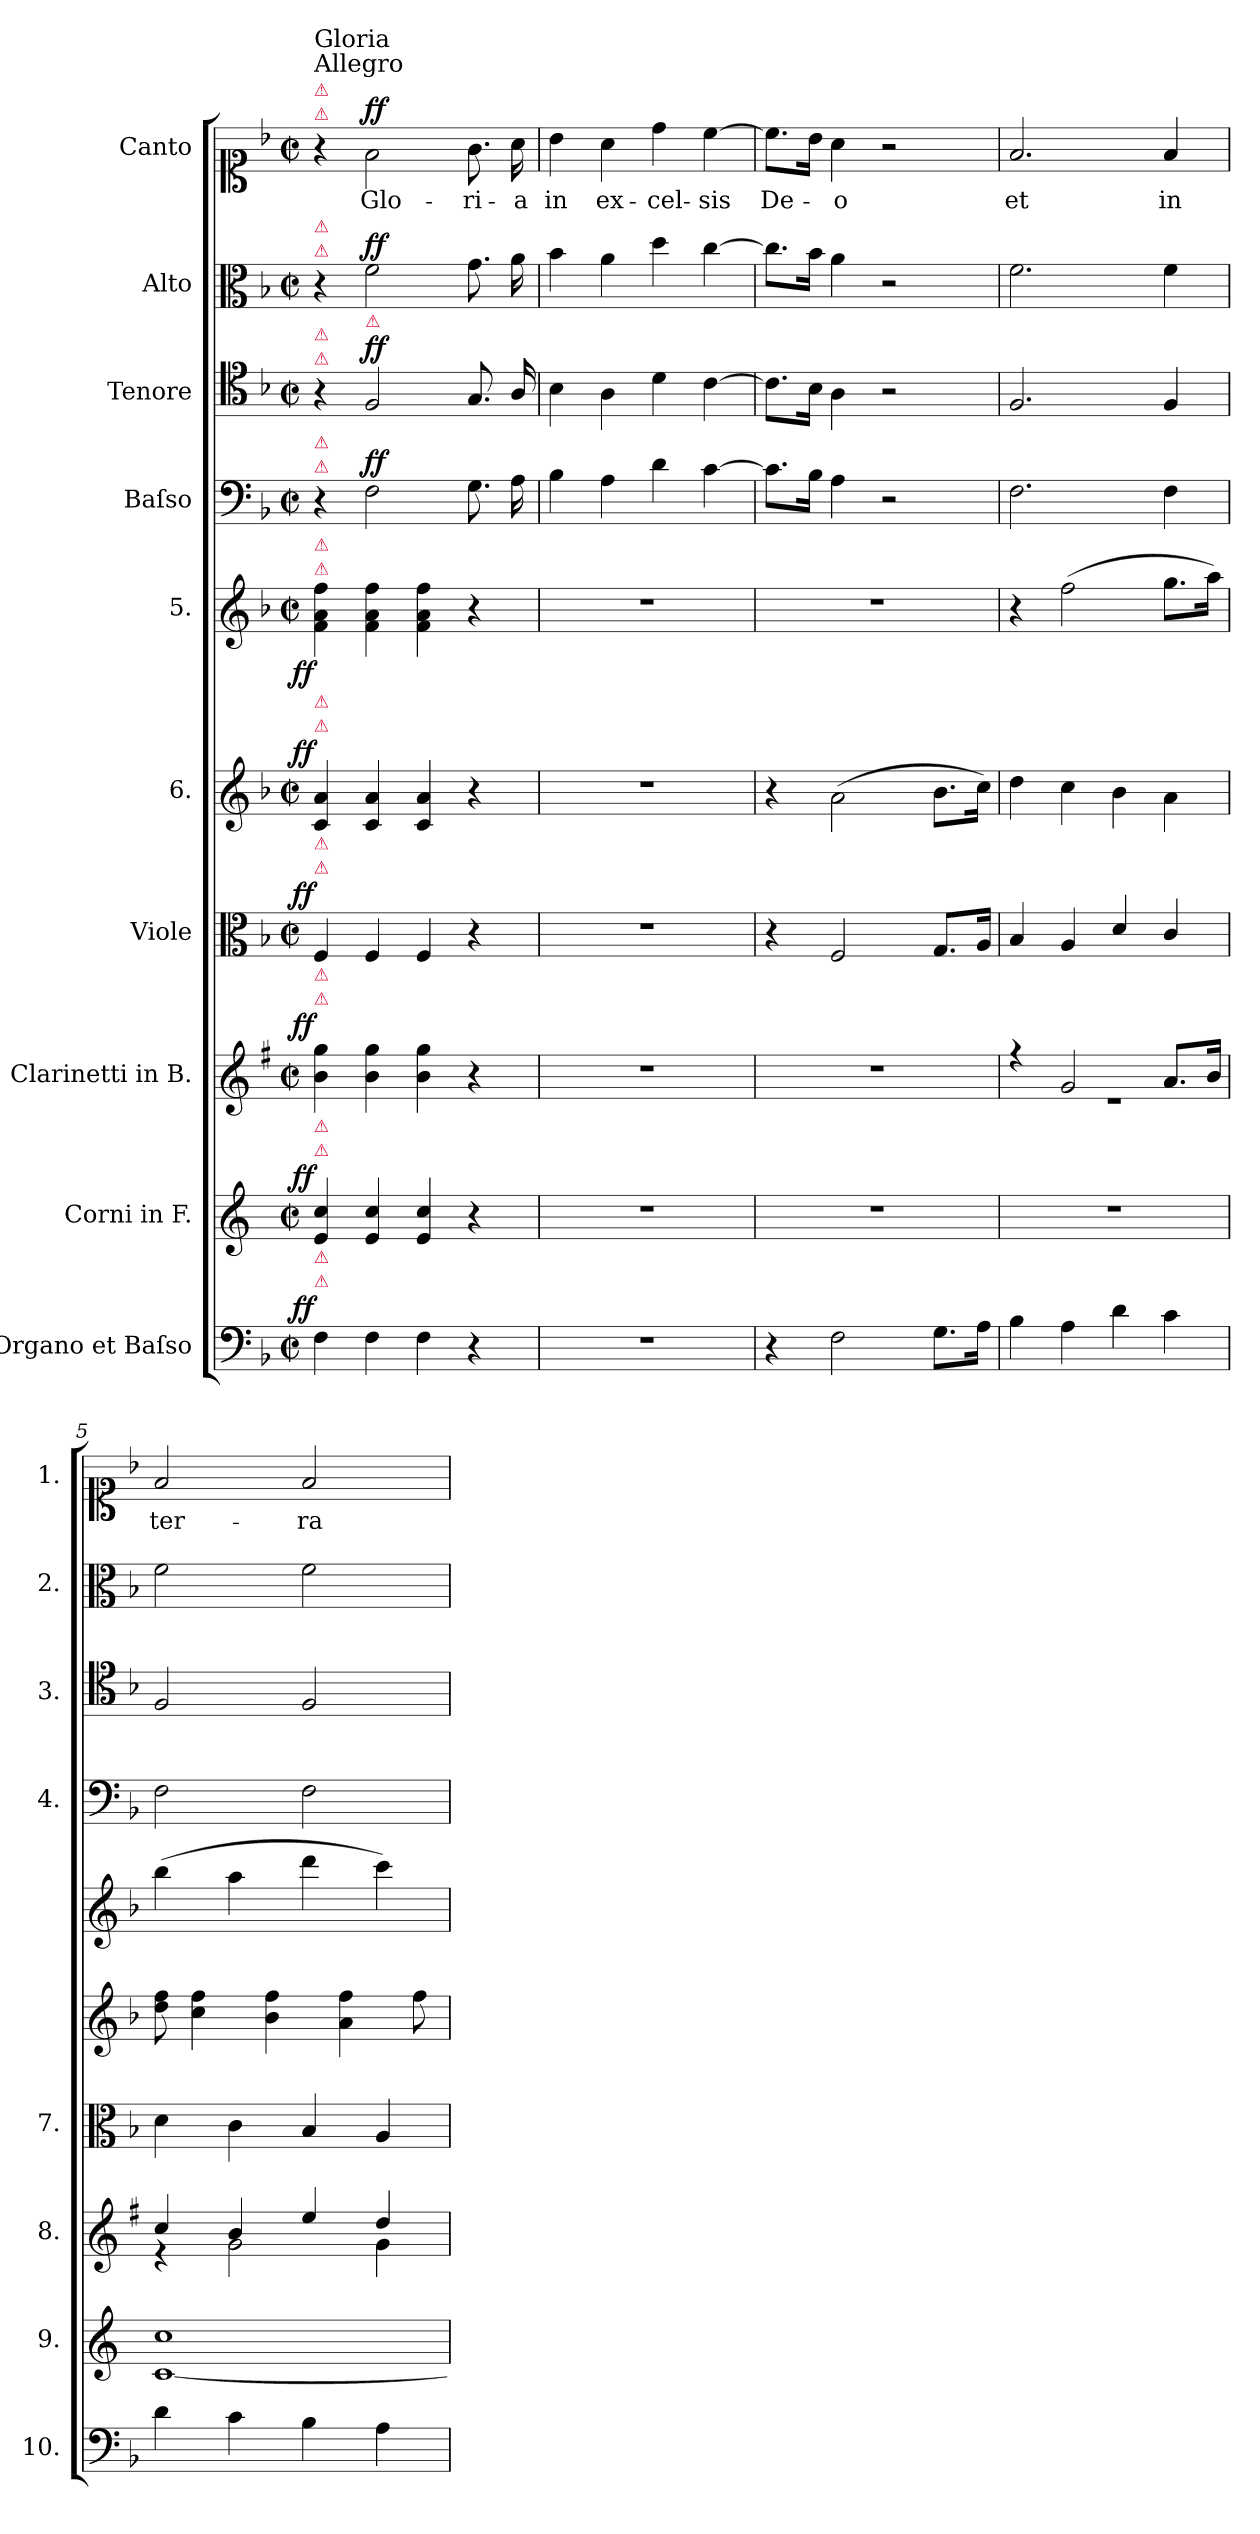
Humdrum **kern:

**kern	**dynam	**kern	**dynam	**kern	**dynam	**kern	**dynam	**kern	**dynam	**kern	**dynam	**kern	**dynam	**kern	**dynam	**kern	**dynam	**kern	**text	**dynam
*part10	*part10	*part9	*part9	*part8	*part8	*part7	*part7	*part6	*part6	*part5	*part5	*part4	*part4	*part3	*part3	*part2	*part2	*part1	*part1	*part1
*staff10	*staff10	*staff9	*staff9	*staff8	*staff8	*staff7	*staff7	*staff6	*staff6	*staff5	*staff5	*staff4	*staff4	*staff3	*staff3	*staff2	*staff2	*staff1	*staff1	*staff1
*I"Organo et Baſso	*	*I"Corni in F.	*	*I"Clarinetti in B.	*	*I"Viole	*	*I"6.	*	*I"5.	*	*I"Baſso	*	*I"Tenore	*	*I"Alto	*	*I"Canto	*	*
*I'10.	*	*I'9.	*	*I'8.	*	*I'7.	*	*	*	*	*	*I'4.	*	*I'3.	*	*I'2.	*	*I'1.	*	*
*clefF4	*	*clefG2	*	*clefG2	*	*clefC3	*	*clefG2	*	*clefG2	*	*clefF4	*	*clefC4	*	*clefC3	*	*clefC1	*	*
*	*	*ITrd4c7	*	*ITrd1c2	*	*	*	*	*	*	*	*	*	*	*	*	*	*	*	*
*k[b-]	*	*k[b-]	*	*k[b-]	*	*k[b-]	*	*k[b-]	*	*k[b-]	*	*k[b-]	*	*k[b-]	*	*k[b-]	*	*k[b-]	*	*
*M2/2	*	*M2/2	*	*M2/2	*	*M2/2	*	*M2/2	*	*M2/2	*	*M2/2	*	*M2/2	*	*M2/2	*	*M2/2	*	*
*met(c|)	*	*met(c|)	*	*met(c|)	*	*met(c|)	*	*met(c|)	*	*met(c|)	*	*met(c|)	*	*met(c|)	*	*met(c|)	*	*met(c|)	*	*
=1	=1	=1	=1	=1	=1	=1	=1	=1	=1	=1	=1	=1	=1	=1	=1	=1	=1	=1	=1	=1
!	!	!	!	!	!	!	!	!	!	!	!	!	!	!	!	!	!	!LO:TX:a:color=crimson:t=⚠	!	!
!	!	!	!	!	!	!	!	!	!	!	!	!	!	!	!	!	!	!LO:TX:a:color=crimson:t=⚠	!	!
!	!	!	!	!	!	!	!	!	!	!	!	!	!	!	!	!	!	!LO:TX:a:t=Allegro	!	!
!	!	!	!	!	!	!	!	!	!	!	!	!	!	!	!	!	!	!LO:TX:a:t=Gloria	!	!
!	!	!	!	!	!	!	!	!	!	!	!	!	!	!	!	!LO:TX:a:color=crimson:t=⚠	!	!	!	!
!	!	!	!	!	!	!	!	!	!	!	!	!	!	!	!	!LO:TX:a:color=crimson:t=⚠	!	!	!	!
!	!	!	!	!	!	!	!	!	!	!	!	!	!	!LO:TX:a:color=crimson:t=⚠	!	!	!	!	!	!
!	!	!	!	!	!	!	!	!	!	!	!	!	!	!LO:TX:a:color=crimson:t=⚠	!	!	!	!	!	!
!	!	!	!	!	!	!	!	!	!	!	!	!LO:TX:a:color=crimson:t=⚠	!	!	!	!	!	!	!	!
!	!	!	!	!	!	!	!	!	!	!	!	!LO:TX:a:color=crimson:t=⚠	!	!	!	!	!	!	!	!
!	!	!	!	!	!	!	!	!	!	!LO:TX:a:color=crimson:t=⚠	!	!	!	!	!	!	!	!	!	!
!	!	!	!	!	!	!	!	!	!	!LO:TX:a:color=crimson:t=⚠	!	!	!	!	!	!	!	!	!	!
!	!	!	!	!	!	!	!	!LO:TX:a:color=crimson:t=⚠	!	!	!	!	!	!	!	!	!	!	!	!
!	!	!	!	!	!	!	!	!LO:TX:a:color=crimson:t=⚠	!	!	!	!	!	!	!	!	!	!	!	!
!	!	!	!	!	!	!LO:TX:a:color=crimson:t=⚠	!	!	!	!	!	!	!	!	!	!	!	!	!	!
!	!	!	!	!	!	!LO:TX:a:color=crimson:t=⚠	!	!	!	!	!	!	!	!	!	!	!	!	!	!
!	!	!	!	!LO:TX:a:color=crimson:t=⚠	!	!	!	!	!	!	!	!	!	!	!	!	!	!	!	!
!	!	!	!	!LO:TX:a:color=crimson:t=⚠	!	!	!	!	!	!	!	!	!	!	!	!	!	!	!	!
!	!	!LO:TX:a:color=crimson:t=⚠	!	!	!	!	!	!	!	!	!	!	!	!	!	!	!	!	!	!
!	!	!LO:TX:a:color=crimson:t=⚠	!	!	!	!	!	!	!	!	!	!	!	!	!	!	!	!	!	!
!LO:TX:a:color=crimson:t=⚠	!	!	!	!	!	!	!	!	!	!	!	!	!	!	!	!	!	!	!	!
!LO:TX:a:color=crimson:t=⚠	!	!	!	!	!	!	!	!	!	!	!	!	!	!	!	!	!	!	!	!
!	!LO:DY:a:rj	!	!LO:DY:a:rj	!	!LO:DY:a:rj	!	!LO:DY:a:rj	!	!LO:DY:a:rj	!	!LO:DY:b:rj	!	!	!	!	!	!	!	!	!
4F\	ff	4A/ 4f/	ff	4a\ 4ff\	ff	4F/	ff	4c/ 4a/	ff	4f\ 4a\ 4ff\	ff	4r	.	4r	.	4r	.	4r	.	.
!	!	!	!	!	!	!	!	!	!	!	!	!	!	!LO:TX:a:color=crimson:t=⚠	!	!	!	!	!	!
!	!	!	!	!	!	!	!	!	!	!	!	!	!LO:DY:a	!	!LO:DY:a	!	!LO:DY:a	!	!	!LO:DY:a
4F\	.	4A/ 4f/	.	4a\ 4ff\	.	4F/	.	4c/ 4a/	.	4f\ 4a\ 4ff\	.	2F\	ff	2F/	ff	2f\	ff	2f\	Glo-	ff
4F\	.	4A/ 4f/	.	4a\ 4ff\	.	4F/	.	4c/ 4a/	.	4f\ 4a\ 4ff\	.	.	.	.	.	.	.	.	.	.
4r	.	4r	.	4r	.	4r	.	4r	.	4r	.	8.G\	.	8.G/	.	8.g\	.	8.g\	-ri-	.
.	.	.	.	.	.	.	.	.	.	.	.	16A\	.	16A/	.	16a\	.	16a\	-a	.
=2	=2	=2	=2	=2	=2	=2	=2	=2	=2	=2	=2	=2	=2	=2	=2	=2	=2	=2	=2	=2
1r	.	1r	.	1r	.	1r	.	1r	.	1r	.	4B-\	.	4B-\	.	4b-\	.	4b-\	in	.
.	.	.	.	.	.	.	.	.	.	.	.	4A\	.	4A\	.	4a\	.	4a\	ex-	.
.	.	.	.	.	.	.	.	.	.	.	.	4d\	.	4d\	.	4dd\	.	4dd\	-cel-	.
.	.	.	.	.	.	.	.	.	.	.	.	[4c\	.	[4c\	.	[4cc\	.	[4cc\	-sis	.
=3	=3	=3	=3	=3	=3	=3	=3	=3	=3	=3	=3	=3	=3	=3	=3	=3	=3	=3	=3	=3
4r	.	1r	.	1r	.	4r	.	4r	.	1r	.	8.c\L]	.	8.c\L]	.	8.cc\L]	.	8.cc\L]	De-	.
.	.	.	.	.	.	.	.	.	.	.	.	16B-\Jk	.	16B-\Jk	.	16b-\Jk	.	16b-\Jk	.	.
2F\	.	.	.	.	.	2F/	.	(2a\	.	.	.	4A\	.	4A\	.	4a\	.	4a\	-o	.
.	.	.	.	.	.	.	.	.	.	.	.	2r	.	2r	.	2r	.	2r	.	.
8.G\L	.	.	.	.	.	8.G/L	.	8.b-\L	.	.	.	.	.	.	.	.	.	.	.	.
16A\Jk	.	.	.	.	.	16A/Jk	.	16cc\Jk)	.	.	.	.	.	.	.	.	.	.	.	.
=4	=4	=4	=4	=4	=4	=4	=4	=4	=4	=4	=4	=4	=4	=4	=4	=4	=4	=4	=4	=4
*	*	*	*	*^	*	*	*	*	*	*	*	*	*	*	*	*	*	*	*	*
4B-\	.	1r	.	4r	1re	.	4B-/	.	4dd\	.	4r	.	2.F\	.	2.F/	.	2.f\	.	2.f/	et	.
4A\	.	.	.	2f/	.	.	4A/	.	4cc\	.	(2ff\	.	.	.	.	.	.	.	.	.	.
4d\	.	.	.	.	.	.	4d/	.	4b-\	.	.	.	.	.	.	.	.	.	.	.	.
4c\	.	.	.	8.g/L	.	.	4c/	.	4a\	.	8.gg\L	.	4F\	.	4F/	.	4f\	.	4f/	in	.
.	.	.	.	16a/Jk	.	.	.	.	.	.	16aa\Jk)	.	.	.	.	.	.	.	.	.	.
=5	=5	=5	=5	=5	=5	=5	=5	=5	=5	=5	=5	=5	=5	=5	=5	=5	=5	=5	=5	=5	=5
4d\	.	[1F 1f	.	4b-/	4r	.	4d\	.	8dd\ 8ff\	.	(4bb-\	.	2F\	.	2F/	.	2f\	.	2f/	ter-	.
.	.	.	.	.	.	.	.	.	4cc\ 4ff\	.	.	.	.	.	.	.	.	.	.	.	.
4c\	.	.	.	4a/	2f\	.	4c\	.	.	.	4aa\	.	.	.	.	.	.	.	.	.	.
.	.	.	.	.	.	.	.	.	4b-\ 4ff\	.	.	.	.	.	.	.	.	.	.	.	.
4B-\	.	.	.	4dd/	.	.	4B-/	.	.	.	4ddd\	.	2F\	.	2F/	.	2f\	.	2f/	-ra	.
.	.	.	.	.	.	.	.	.	4a\ 4ff\	.	.	.	.	.	.	.	.	.	.	.	.
4A\	.	.	.	4cc/	4f\	.	4A/	.	.	.	4ccc\)	.	.	.	.	.	.	.	.	.	.
.	.	.	.	.	.	.	.	.	8ff\	.	.	.	.	.	.	.	.	.	.	.	.
*	*	*	*	*v	*v	*	*	*	*	*	*	*	*	*	*	*	*	*	*	*	*
=	=	=	=	=	=	=	=	=	=	=	=	=	=	=	=	=	=	=	=	=
*-	*-	*-	*-	*-	*-	*-	*-	*-	*-	*-	*-	*-	*-	*-	*-	*-	*-	*-	*-	*-
